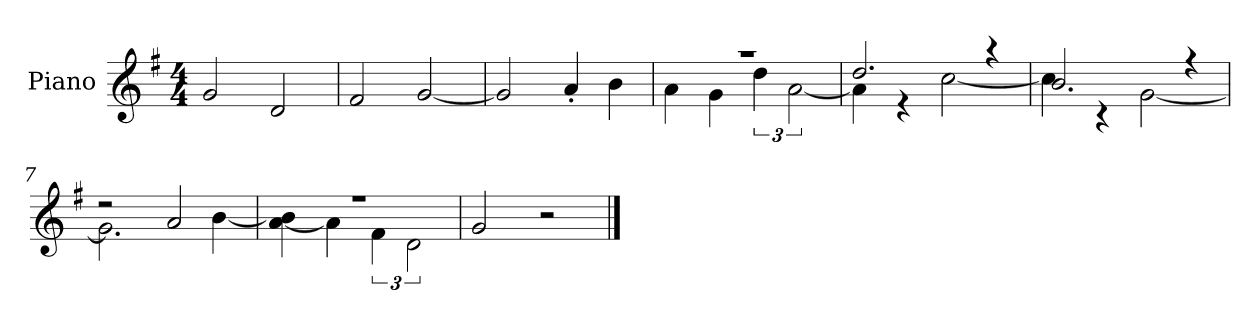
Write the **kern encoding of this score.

**kern
*part1
*staff1
*I"Piano
*I'P-no
*clefG2
*k[f#]
*M4/4
*MM180
=1
2g/
2d/
=2
2f#/
[2g/
=3
2g/]
4a'/
4b\
=4
*^
1r	4a\
.	4g\
.	6dd\
.	[3a\
=5	=5
2.dd/	4a\]
.	4r
.	[2cc\
4r	.
=6	=6
2.b/	4cc\]
.	4r
.	[2g\
4r	.
=7	=7
2r	2.g\]
2a/	.
.	[4b\
=8	=8
1r	[4a\ 4b\]
.	4a\]
.	6f#\
.	3d\
*v	*v
=9
2g/
2r
==
*-
